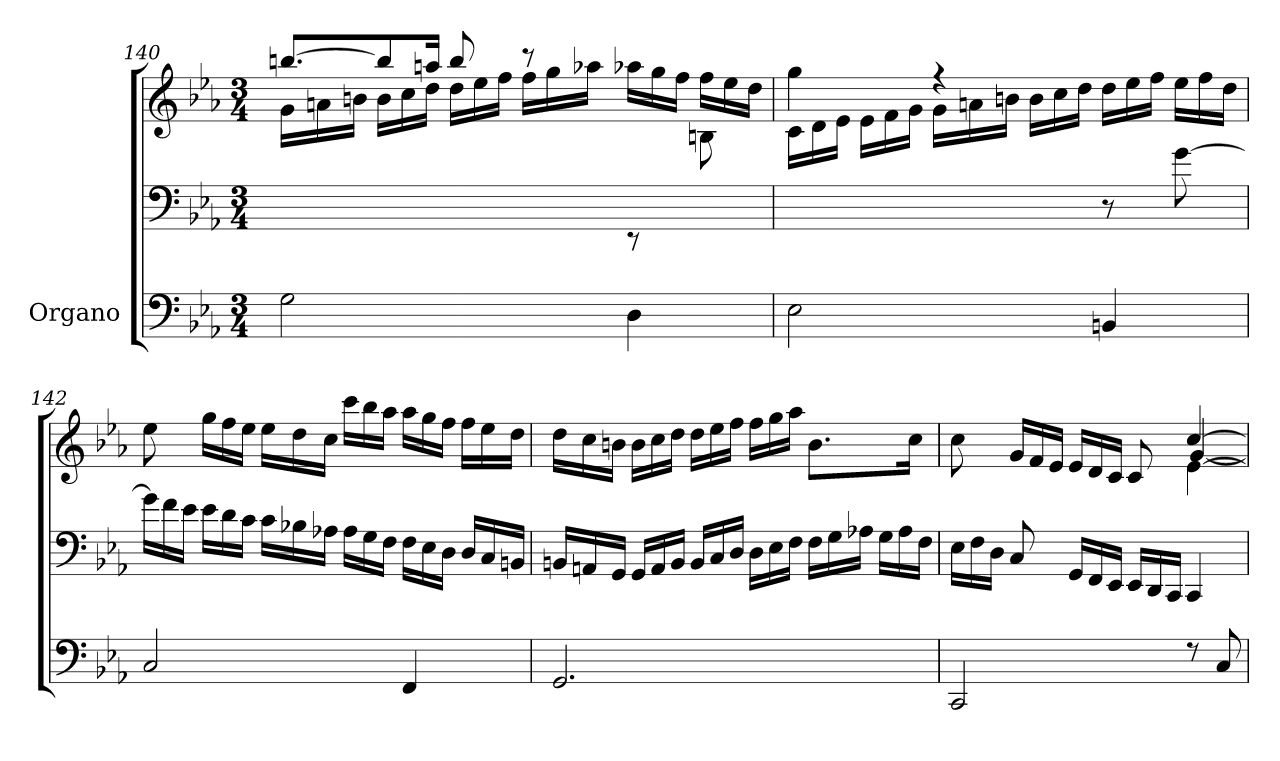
**kern	**kern	**kern
*part1	*part1	*part1
*staff3	*staff2	*staff1
*I"Organo	*	*
*clefF4	*clefF4	*clefG2
*k[b-e-a-]	*k[b-e-a-]	*k[b-e-a-]
*M3/4	*M3/4	*M3/4
=140	=140	=140
*^	*	*
*	*	*	*Xtuplet
*	*	*	*^
2G\	2.ryy	2ryy	[12.bbn/L	24g\LL
.	.	.	.	24an\
.	.	.	.	24bn\JJ
.	.	.	12bb]	24b\LL
.	.	.	.	24cc\
.	.	.	24aan/Jk	24dd\JJ
.	.	.	8bb/	24dd\LL
.	.	.	.	24ee-\
.	.	.	.	24ff\JJ
.	.	.	8rccc	24ff\LL
.	.	.	.	24gg\
.	.	.	.	24aa-\JJ
4D\	.	8rEE	24aa-X\LL	8ryy
.	.	.	24gg\	.
.	.	.	24ff\JJ	.
.	.	8ryy	24ff\LL	8Bn\
.	.	.	24ee-\	.
.	.	.	24dd\JJ	.
=141	=141	=141	=141	=141
2E-\	2.ryy	2ryy	4gg\	24c\LL
.	.	.	.	24d\
.	.	.	.	24e-\JJ
.	.	.	.	24e-\LL
.	.	.	.	24f\
.	.	.	.	24g\JJ
.	.	.	4rff	24g\LL
.	.	.	.	24an\
.	.	.	.	24bn\JJ
.	.	.	.	24b\LL
.	.	.	.	24cc\
.	.	.	.	24dd\JJ
4BBn/	.	8r	24dd\LL	4ryy
.	.	.	24ee-\	.
.	.	.	24ff\JJ	.
.	.	[8g\	24ee-\LL	.
.	.	.	24ff\	.
.	.	.	24dd\JJ	.
*	*	*	*v	*v
=142	=142	=142	=142
*	*	*Xtuplet	*
2C/	2.ryy	24g\LL]	8ee-\
.	.	24f\	.
.	.	24e-\JJ	.
.	.	24e-\LL	24gg\LL
.	.	24d\	24ff\
.	.	24c\JJ	24ee-\JJ
.	.	24c\LL	24ee-\LL
.	.	24B-X\	24dd\
.	.	24A-X\JJ	24cc\JJ
.	.	24A-\LL	24ccc\LL
.	.	24G\	24bb-\
.	.	24F\JJ	24aa-\JJ
4FF/	.	24F\LL	24aa-\LL
.	.	24E-\	24gg\
.	.	24D\JJ	24ff\JJ
.	.	24D/LL	24ff\LL
.	.	24C/	24ee-\
.	.	24BBn/JJ	24dd\JJ
=143	=143	=143	=143
2.GG/	2.ryy	24BBn/LL	24dd\LL
.	.	24AAn/	24cc\
.	.	24GG/JJ	24bn\JJ
.	.	24GG/LL	24b\LL
.	.	24AA/	24cc\
.	.	24BB/JJ	24dd\JJ
.	.	24BB/LL	24dd\LL
.	.	24C/	24ee-\
.	.	24D/JJ	24ff\JJ
.	.	24D\LL	24ff\LL
.	.	24E-\	24gg\
.	.	24F\JJ	24aa-\JJ
.	.	24F\LL	8.b\L
.	.	24G\	.
.	.	24A-X\JJ	.
.	.	24G\LL	.
.	.	24A-\	.
.	.	.	16cc\Jk
.	.	24F\JJ	.
=144	=144	=144	=144
*	*	*	*^
*	*	*	*	*^
2CC/	2.ryy	24E-\LL	8cc\	2ryy	2ryy
.	.	24F\	.	.	.
.	.	24D\JJ	.	.	.
.	.	8C/	24g/LL	.	.
.	.	.	24f/	.	.
.	.	.	24e-/JJ	.	.
.	.	24GG/LL	24e-/LL	.	.
.	.	24FF/	24d/	.	.
.	.	24EE-/JJ	24c/JJ	.	.
.	.	24EE-/LL	8c/	.	.
.	.	24DD/	.	.	.
.	.	24CC/JJ	.	.	.
8r	.	4CC/	[4cc/	[4g/	[4e-\
8C/	.	.	.	.	.
*v	*v	*	*v	*v	*v
=	=	=
*-	*-	*-
